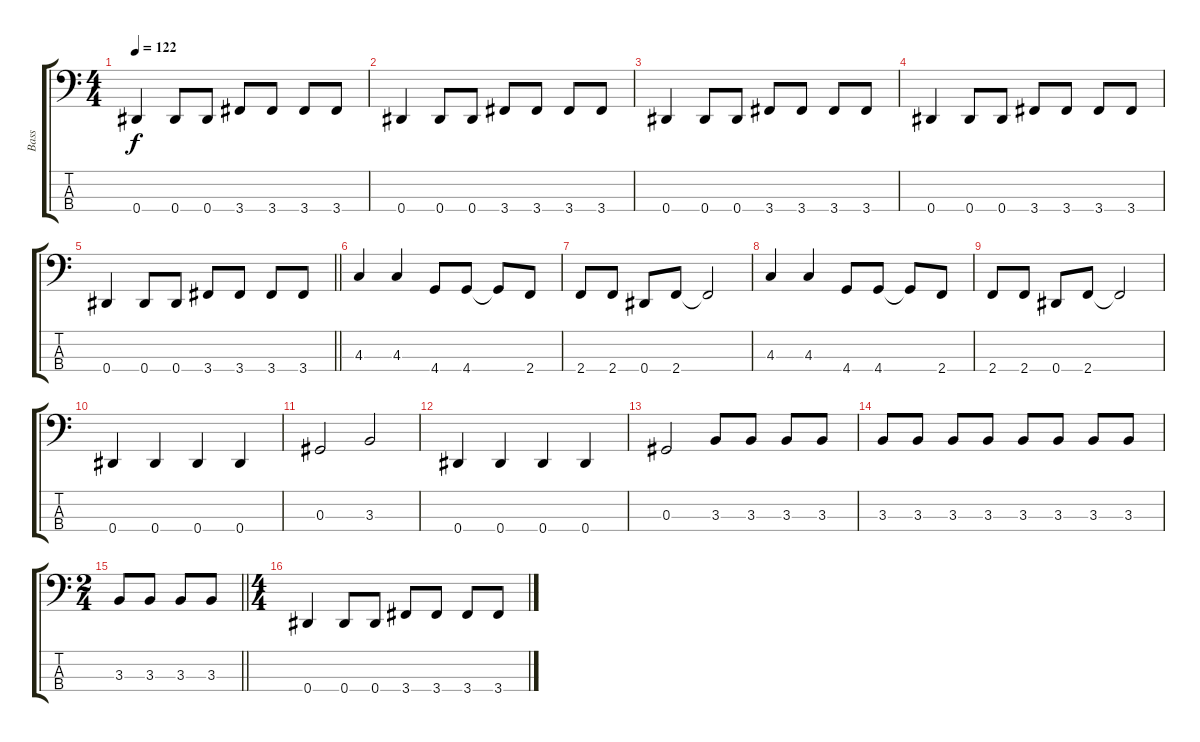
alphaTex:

\track ("Bass" "Bass") {instrument acousticbass}
\staff {score tabs}
\tuning (Gb2 Db2 Ab1 Eb1) {hide}
\ts (4 4)
\tempo 122
\clef f4
\ks c
0.4.4{dy f} 0.4.8 0.4.8 3.4.8 3.4.8 3.4.8 3.4.8 |
0.4.4 0.4.8 0.4.8 3.4.8 3.4.8 3.4.8 3.4.8 |
0.4.4 0.4.8 0.4.8 3.4.8 3.4.8 3.4.8 3.4.8 |
0.4.4 0.4.8 0.4.8 3.4.8 3.4.8 3.4.8 3.4.8 |
\barLineRight lightlight
0.4.4 0.4.8 0.4.8 3.4.8 3.4.8 3.4.8 3.4.8 |
4.3.4 4.3.4 4.4.8 4.4.8 4.4{t}.8 2.4.8 |
2.4.8 2.4.8 0.4.8 2.4.8 2.4{t}.2 |
4.3.4 4.3.4 4.4.8 4.4.8 4.4{t}.8 2.4.8 |
2.4.8 2.4.8 0.4.8 2.4.8 2.4{t}.2 |
0.4.4 0.4.4 0.4.4 0.4.4 |
0.3.2 3.3.2 |
0.4.4 0.4.4 0.4.4 0.4.4 |
0.3.2{volume 3} 3.3.8{volume 8} 3.3.8 3.3.8 3.3.8 |
3.3.8 3.3.8 3.3.8 3.3.8 3.3.8 3.3.8 3.3.8 3.3.8 |
\ts (2 4)
\barLineRight lightlight
3.3.8 3.3.8 3.3.8 3.3.8 |
\ts (4 4)
0.4.4 0.4.8 0.4.8 3.4.8 3.4.8 3.4.8 3.4.8
